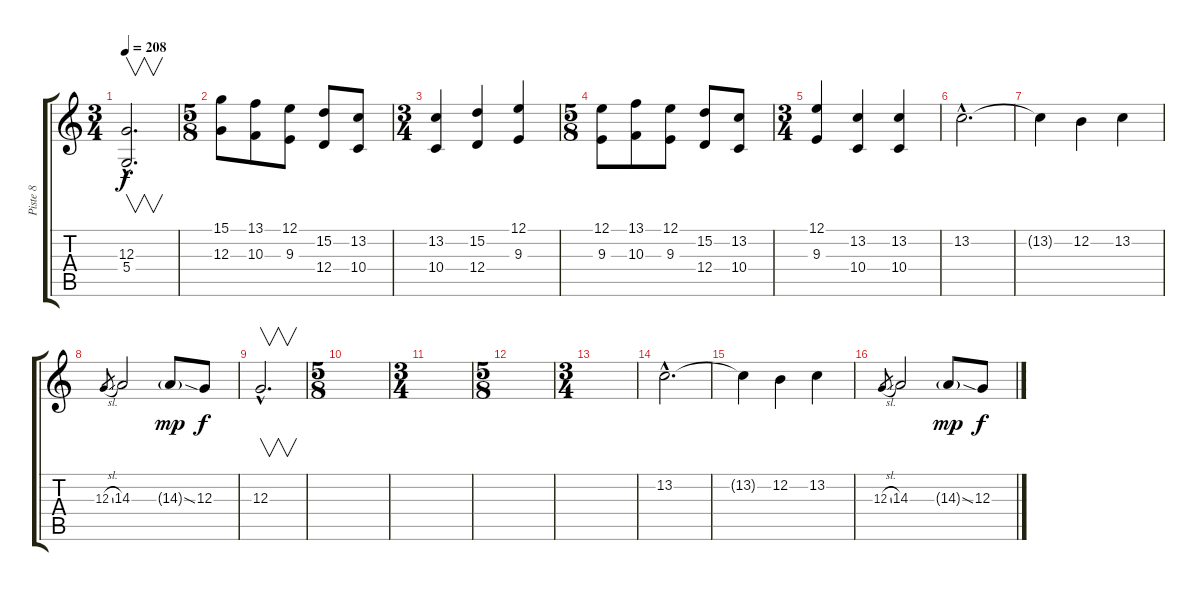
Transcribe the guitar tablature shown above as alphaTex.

\track ("Piste 8" "Piste 8") {instrument choiraahs}
\staff {score tabs}
\tuning (E4 B3 G3 D3 A2 E2) {hide}
\ts (3 4)
\tempo 208
\clef g2
\ks c
(12.3{hac} 5.4{hac}).2{v d dy f} |
\ts (5 8)
(15.1 12.3).8 (13.1 10.3).8 (12.1 9.3).8 (15.2 12.4).8 (13.2 10.4).8 |
\ts (3 4)
(13.2 10.4).4 (15.2 12.4).4 (12.1 9.3).4 |
\ts (5 8)
(12.1 9.3).8 (13.1 10.3).8 (12.1 9.3).8 (15.2 12.4).8 (13.2 10.4).8 |
\ts (3 4)
(12.1 9.3).4 (13.2 10.4).4 (13.2 10.4).4 |
13.2{hac}.2{d} |
13.2{t}.4 12.2.4 13.2.4 |
12.3{sl}.8{gr} 14.3.2 14.3{ss g}.8{dy mp} 12.3.8{dy f} |
12.3{hac}.2{v d} |
\ts (5 8)
|
\ts (3 4)
|
\ts (5 8)
|
\ts (3 4)
|
13.2{hac}.2{d} |
13.2{t}.4 12.2.4 13.2.4 |
12.3{sl}.8{gr} 14.3.2 14.3{ss g}.8{dy mp} 12.3.8{dy f}
